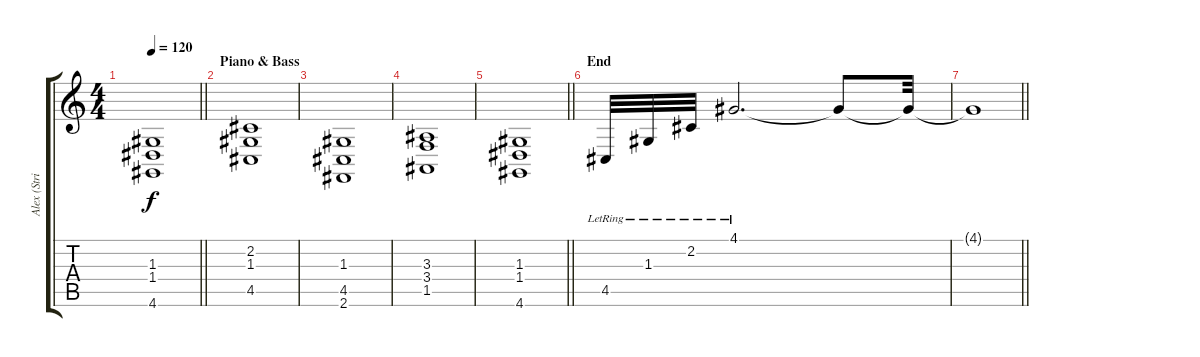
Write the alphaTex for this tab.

\track ("Alex (String effect)" "Alex (Stri") {instrument stringensemble1}
\staff {score tabs}
\tuning (E4 B3 G3 D3 A2 E2) {hide}
\ts (4 4)
\tempo 120
\clef g2
\barLineRight lightlight
\ks c
(1.3 1.4 4.6).1{dy f} |
\section ("" "Piano & Bass")
(2.2 1.3 4.5).1 |
(1.3 4.5 2.6).1 |
(3.3 3.4 1.5).1 |
\barLineRight lightlight
(1.3 1.4 4.6).1 |
\section ("" "End")
4.5{lr}.32 1.3{lr}.32 2.2{lr}.32 4.1{lr}.2{d} 4.1{t}.8 4.1{t}.32 |
\barLineRight lightlight
4.1{t}.1
